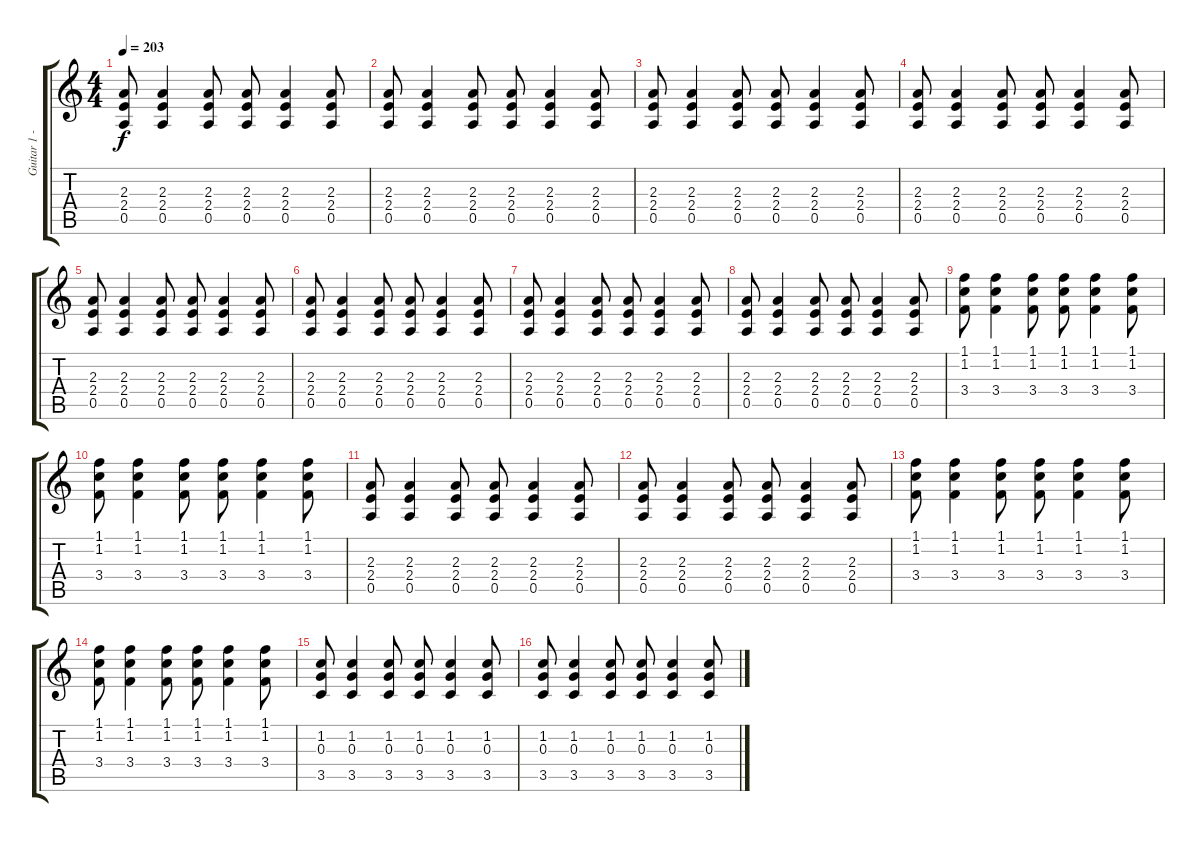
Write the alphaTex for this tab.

\track ("Guitar 1 - El Hefe" "Guitar 1 -") {instrument overdrivenguitar}
\staff {score tabs}
\tuning (E4 B3 G3 D3 A2 E2) {hide}
\ts (4 4)
\tempo 203
\clef g2
\ks c
(2.3 2.4 0.5).8{dy f} (2.3 2.4 0.5).4 (2.3 2.4 0.5).8 (2.3 2.4 0.5).8 (2.3 2.4 0.5).4 (2.3 2.4 0.5).8 |
(2.3 2.4 0.5).8 (2.3 2.4 0.5).4 (2.3 2.4 0.5).8 (2.3 2.4 0.5).8 (2.3 2.4 0.5).4 (2.3 2.4 0.5).8 |
(2.3 2.4 0.5).8 (2.3 2.4 0.5).4 (2.3 2.4 0.5).8 (2.3 2.4 0.5).8 (2.3 2.4 0.5).4 (2.3 2.4 0.5).8 |
(2.3 2.4 0.5).8 (2.3 2.4 0.5).4 (2.3 2.4 0.5).8 (2.3 2.4 0.5).8 (2.3 2.4 0.5).4 (2.3 2.4 0.5).8 |
(2.3 2.4 0.5).8 (2.3 2.4 0.5).4 (2.3 2.4 0.5).8 (2.3 2.4 0.5).8 (2.3 2.4 0.5).4 (2.3 2.4 0.5).8 |
(2.3 2.4 0.5).8 (2.3 2.4 0.5).4 (2.3 2.4 0.5).8 (2.3 2.4 0.5).8 (2.3 2.4 0.5).4 (2.3 2.4 0.5).8 |
(2.3 2.4 0.5).8 (2.3 2.4 0.5).4 (2.3 2.4 0.5).8 (2.3 2.4 0.5).8 (2.3 2.4 0.5).4 (2.3 2.4 0.5).8 |
(2.3 2.4 0.5).8 (2.3 2.4 0.5).4 (2.3 2.4 0.5).8 (2.3 2.4 0.5).8 (2.3 2.4 0.5).4 (2.3 2.4 0.5).8 |
(1.1 1.2 3.4).8 (1.1 1.2 3.4).4 (1.1 1.2 3.4).8 (1.1 1.2 3.4).8 (1.1 1.2 3.4).4 (1.1 1.2 3.4).8 |
(1.1 1.2 3.4).8 (1.1 1.2 3.4).4 (1.1 1.2 3.4).8 (1.1 1.2 3.4).8 (1.1 1.2 3.4).4 (1.1 1.2 3.4).8 |
(2.3 2.4 0.5).8 (2.3 2.4 0.5).4 (2.3 2.4 0.5).8 (2.3 2.4 0.5).8 (2.3 2.4 0.5).4 (2.3 2.4 0.5).8 |
(2.3 2.4 0.5).8 (2.3 2.4 0.5).4 (2.3 2.4 0.5).8 (2.3 2.4 0.5).8 (2.3 2.4 0.5).4 (2.3 2.4 0.5).8 |
(1.1 1.2 3.4).8 (1.1 1.2 3.4).4 (1.1 1.2 3.4).8 (1.1 1.2 3.4).8 (1.1 1.2 3.4).4 (1.1 1.2 3.4).8 |
(1.1 1.2 3.4).8 (1.1 1.2 3.4).4 (1.1 1.2 3.4).8 (1.1 1.2 3.4).8 (1.1 1.2 3.4).4 (1.1 1.2 3.4).8 |
(1.2 0.3 3.5).8 (1.2 0.3 3.5).4 (1.2 0.3 3.5).8 (1.2 0.3 3.5).8 (1.2 0.3 3.5).4 (1.2 0.3 3.5).8 |
(1.2 0.3 3.5).8 (1.2 0.3 3.5).4 (1.2 0.3 3.5).8 (1.2 0.3 3.5).8 (1.2 0.3 3.5).4 (1.2 0.3 3.5).8
